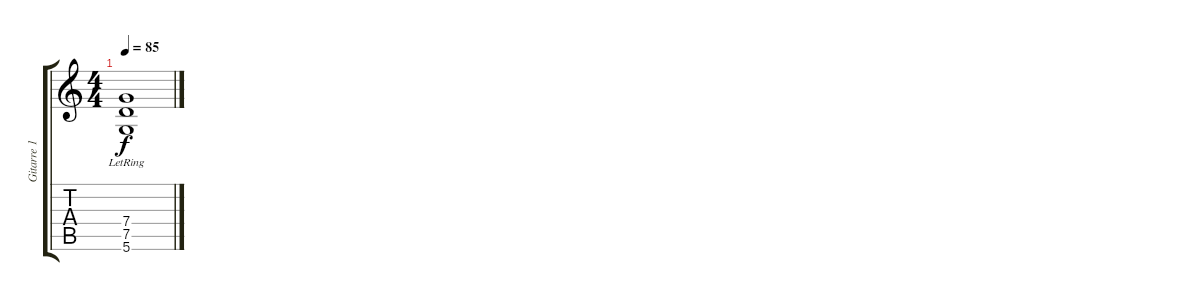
\track ("Gitarre 1" "Gitarre 1") {instrument acousticguitarsteel}
\staff {score tabs}
\tuning (D4 A3 F3 C3 G2 D2) {hide}
\ts (4 4)
\tempo 85
\clef g2
\ks c
(7.4{lr} 7.5{lr} 5.6{lr}).1{dy f}
